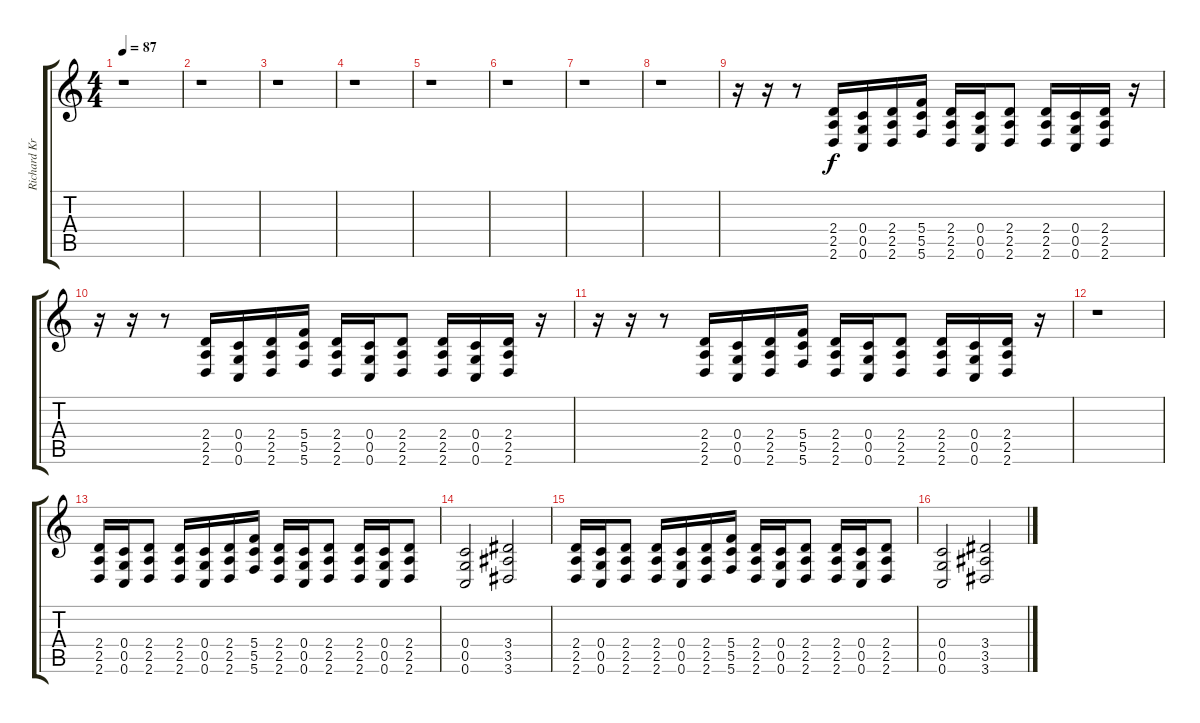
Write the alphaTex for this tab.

\track ("Richard Kruspe-Bernstein - Guitar 1" "Richard Kr") {instrument distortionguitar}
\staff {score tabs}
\tuning (D4 A3 F3 C3 G2 C2) {hide}
\ts (4 4)
\tempo 87
\clef g2
\ks c
r.1{dy f instrument distortionguitar} |
r.1 |
r.1 |
r.1 |
r.1 |
r.1 |
r.1 |
r.1 |
r.16 r.16 r.8 (2.4 2.5 2.6).16 (0.4 0.5 0.6).16 (2.4 2.5 2.6).16 (5.4 5.5 5.6).16 (2.4 2.5 2.6).16 (0.4 0.5 0.6).16 (2.4 2.5 2.6).8 (2.4 2.5 2.6).16 (0.4 0.5 0.6).16 (2.4 2.5 2.6).16 r.16 |
r.16 r.16 r.8 (2.4 2.5 2.6).16 (0.4 0.5 0.6).16 (2.4 2.5 2.6).16 (5.4 5.5 5.6).16 (2.4 2.5 2.6).16 (0.4 0.5 0.6).16 (2.4 2.5 2.6).8 (2.4 2.5 2.6).16 (0.4 0.5 0.6).16 (2.4 2.5 2.6).16 r.16 |
r.16 r.16 r.8 (2.4 2.5 2.6).16 (0.4 0.5 0.6).16 (2.4 2.5 2.6).16 (5.4 5.5 5.6).16 (2.4 2.5 2.6).16 (0.4 0.5 0.6).16 (2.4 2.5 2.6).8 (2.4 2.5 2.6).16 (0.4 0.5 0.6).16 (2.4 2.5 2.6).16 r.16 |
r.1 |
(2.4 2.5 2.6).16 (0.4 0.5 0.6).16 (2.4 2.5 2.6).8 (2.4 2.5 2.6).16 (0.4 0.5 0.6).16 (2.4 2.5 2.6).16 (5.4 5.5 5.6).16 (2.4 2.5 2.6).16 (0.4 0.5 0.6).16 (2.4 2.5 2.6).8 (2.4 2.5 2.6).16 (0.4 0.5 0.6).16 (2.4 2.5 2.6).8 |
(0.4 0.5 0.6).2 (3.4 3.5 3.6).2 |
(2.4 2.5 2.6).16 (0.4 0.5 0.6).16 (2.4 2.5 2.6).8 (2.4 2.5 2.6).16 (0.4 0.5 0.6).16 (2.4 2.5 2.6).16 (5.4 5.5 5.6).16 (2.4 2.5 2.6).16 (0.4 0.5 0.6).16 (2.4 2.5 2.6).8 (2.4 2.5 2.6).16 (0.4 0.5 0.6).16 (2.4 2.5 2.6).8 |
(0.4 0.5 0.6).2 (3.4 3.5 3.6).2
